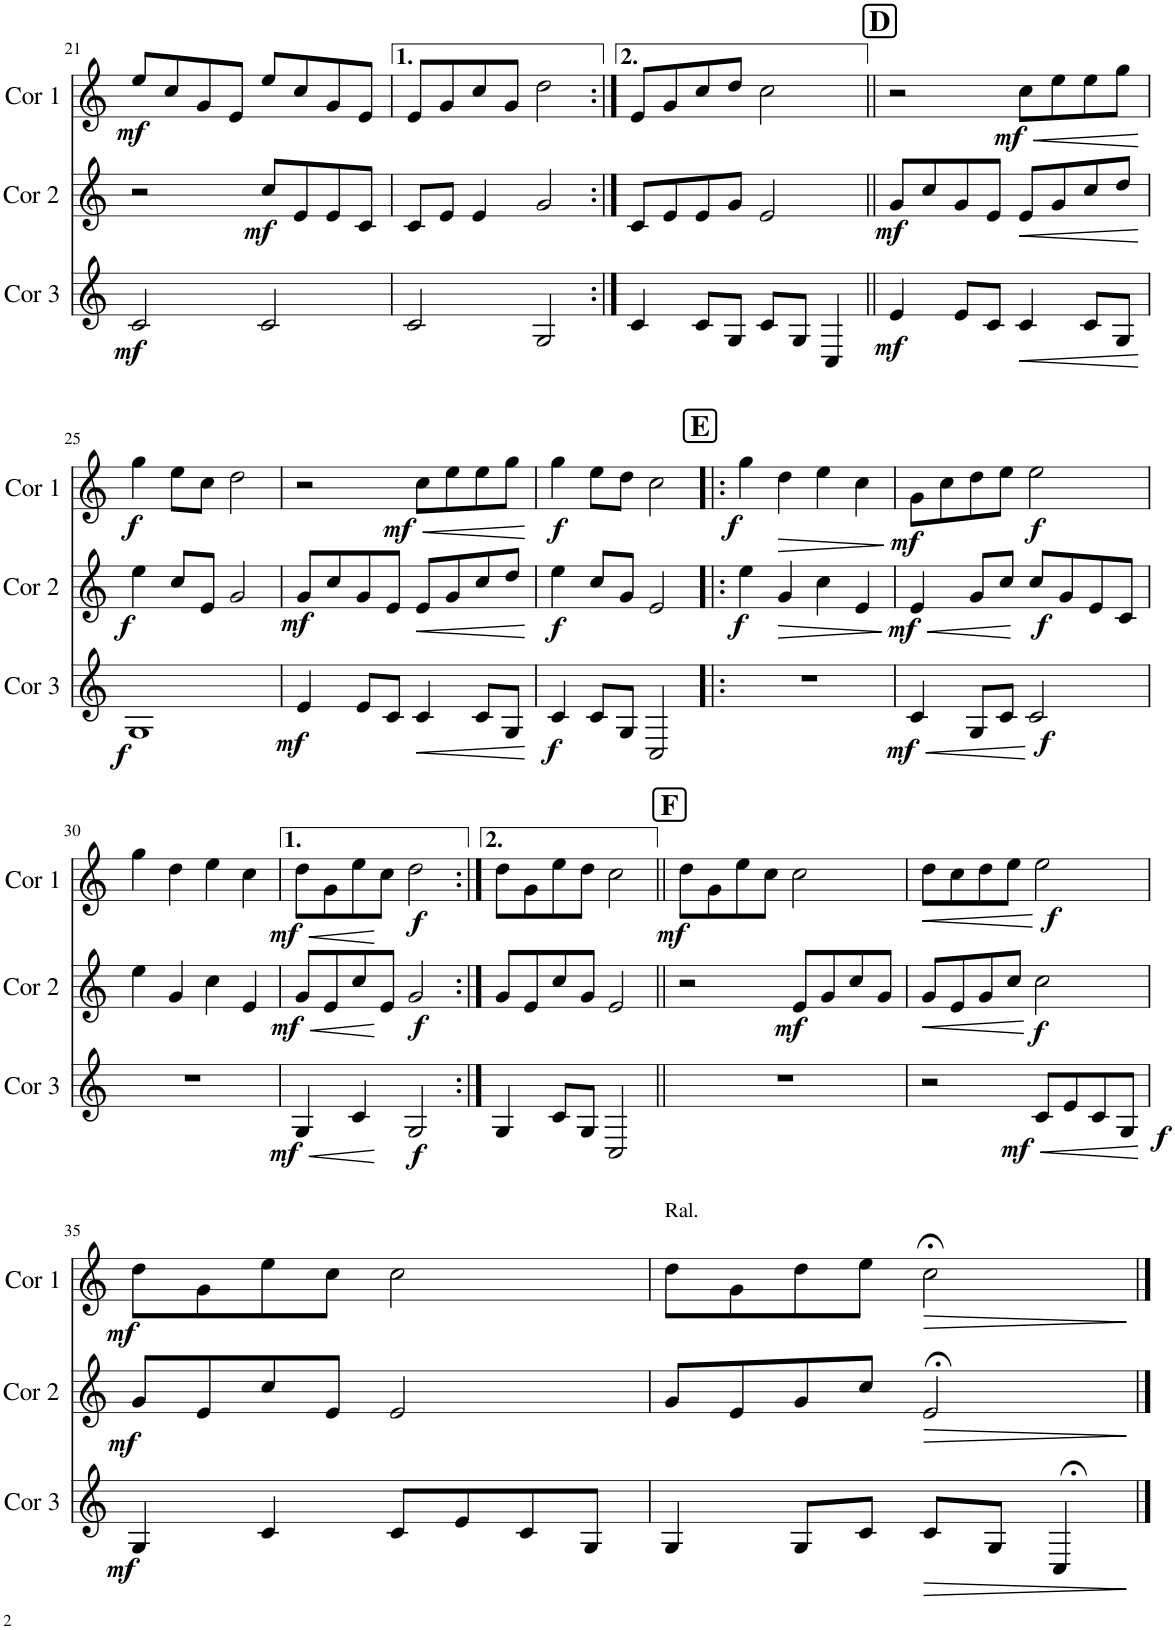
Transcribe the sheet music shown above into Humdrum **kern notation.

**kern	**dynam	**kern	**dynam	**kern	**dynam
*part3	*part3	*part2	*part2	*part1	*part1
*staff3	*staff3	*staff2	*staff2	*staff1	*staff1
*I"Cor 3	*	*I"Cor 2	*	*I"Cor 1	*
*I'Cor 3	*	*I'Cor 2	*	*I'Cor 1	*
!!LO:PB:g=z
*clefG2	*	*clefG2	*	*clefG2	*
*Trd4c7	*	*Trd4c7	*	*Trd4c7	*
*k[]	*	*k[]	*	*k[]	*
*M4/4	*	*M4/4	*	*M4/4	*
=21	=21	=21	=21	=21	=21
!	!LO:DY:b	!	!	!	!LO:DY:b
2c/	mf	2r	.	8ee/L	mf
.	.	.	.	8cc/	.
.	.	.	.	8g/	.
.	.	.	.	8e/J	.
!	!	!	!LO:DY:b	!	!
2c/	.	8cc/L	mf	8ee/L	.
.	.	8e/	.	8cc/	.
.	.	8e/	.	8g/	.
.	.	8c/J	.	8e/J	.
=22	=22	=22	=22	=22	=22
2c/	.	8c/L	.	8e/L	.
.	.	8e/J	.	8g/	.
.	.	4e/	.	8cc/	.
.	.	.	.	8g/J	.
2G/	.	2g/	.	2dd\	.
=23:|!	=23:|!	=23:|!	=23:|!	=23:|!	=23:|!
4c/	.	8c/L	.	8e/L	.
.	.	8e/	.	8g/	.
8c/L	.	8e/	.	8cc/	.
8G/J	.	8g/J	.	8dd/J	.
8c/L	.	2e/	.	2cc\	.
8G/J	.	.	.	.	.
4C/	.	.	.	.	.
!!LO:REH:place=s1:a:B:cj:fs=14:t=D
=24||	=24||	=24||	=24||	=24||	=24||
!	!LO:DY:b	!	!LO:DY:b	!	!
4e/	mf	8g/L	mf	2r	.
.	.	8cc/	.	.	.
8e/L	.	8g/	.	.	.
8c/J	.	8e/J	.	.	.
!	!LO:HP:b	!	!LO:HP:b	!	!LO:HP:b
!	!	!	!	!	!LO:DY:n=1:b
4c/	<	8e/L	<	8cc\L	< mf
.	.	8g/	.	8ee\	.
8c/L	.	8cc/	.	8ee\	.
8G/J	.	8dd/J	.	8gg\J	.
.	[	.	[	.	[
!!LO:LB:g=z
=25	=25	=25	=25	=25	=25
!	!LO:DY:b	!	!LO:DY:b	!	!LO:DY:b
1G	f	4ee\	f	4gg\	f
.	.	8cc/L	.	8ee\L	.
.	.	8e/J	.	8cc\J	.
.	.	2g/	.	2dd\	.
=26	=26	=26	=26	=26	=26
!	!LO:DY:b	!	!LO:DY:b	!	!
4e/	mf	8g/L	mf	2r	.
.	.	8cc/	.	.	.
8e/L	.	8g/	.	.	.
8c/J	.	8e/J	.	.	.
!	!LO:HP:b	!	!LO:HP:b	!	!LO:HP:b
!	!	!	!	!	!LO:DY:n=1:b
4c/	<	8e/L	<	8cc\L	< mf
.	.	8g/	.	8ee\	.
8c/L	.	8cc/	.	8ee\	.
8G/J	.	8dd/J	.	8gg\J	.
.	[	.	[	.	[
=27	=27	=27	=27	=27	=27
!	!LO:DY:b	!	!LO:DY:b	!	!LO:DY:b
4c/	f	4ee\	f	4gg\	f
8c/L	.	8cc/L	.	8ee\L	.
8G/J	.	8g/J	.	8dd\J	.
2C/	.	2e/	.	2cc\	.
!!LO:REH:place=s1:a:B:cj:fs=14:t=E
=28!|:	=28!|:	=28!|:	=28!|:	=28!|:	=28!|:
!	!	!	!LO:DY:b	!	!LO:DY:b
1r	.	4ee\	f	4gg\	f
!	!	!	!LO:HP:b	!	!LO:HP:b
.	.	4g/	>	4dd\	>
.	.	4cc\	.	4ee\	.
.	.	4e/	.	4cc\	.
.	.	.	]	.	]
=29	=29	=29	=29	=29	=29
!	!LO:HP:b	!	!LO:HP:b	!	!
!	!LO:DY:n=1:b	!	!LO:DY:n=1:b	!	!LO:DY:b
4c/	< mf	4e/	< mf	8g\L	mf
.	.	.	.	8cc\	.
8G/L	.	8g/L	.	8dd\	.
8c/J	.	8cc/J	.	8ee\J	.
!	!LO:DY:n=2:b	!	!LO:DY:n=2:b	!	!LO:DY:b
2c/	f	8cc/L	f	2ee\	f
.	.	8g/	.	.	.
.	.	8e/	.	.	.
.	.	8c/J	.	.	.
.	[	.	[	.	.
!!LO:LB:g=z
=30	=30	=30	=30	=30	=30
1r	.	4ee\	.	4gg\	.
.	.	4g/	.	4dd\	.
.	.	4cc\	.	4ee\	.
.	.	4e/	.	4cc\	.
=31	=31	=31	=31	=31	=31
!	!LO:HP:b	!	!LO:HP:b	!	!LO:HP:b
!	!LO:DY:n=1:b	!	!LO:DY:n=1:b	!	!LO:DY:n=1:b
4G/	< mf	8g/L	< mf	8dd\L	< mf
.	.	8e/	.	8g\	.
4c/	.	8cc/	.	8ee\	.
.	.	8e/J	.	8cc\J	.
!	!LO:DY:n=2:b	!	!LO:DY:n=2:b	!	!LO:DY:n=2:b
2G/	f	2g/	f	2dd\	f
.	[	.	[	.	[
=32:|!	=32:|!	=32:|!	=32:|!	=32:|!	=32:|!
4G/	.	8g/L	.	8dd\L	.
.	.	8e/	.	8g\	.
8c/L	.	8cc/	.	8ee\	.
8G/J	.	8g/J	.	8dd\J	.
2C/	.	2e/	.	2cc\	.
!!LO:REH:place=s1:a:B:cj:fs=14:t=F
=33||	=33||	=33||	=33||	=33||	=33||
!	!	!	!	!	!LO:DY:b
1r	.	2r	.	8dd\L	mf
.	.	.	.	8g\	.
.	.	.	.	8ee\	.
.	.	.	.	8cc\J	.
!	!	!	!LO:DY:b	!	!
.	.	8e/L	mf	2cc\	.
.	.	8g/	.	.	.
.	.	8cc/	.	.	.
.	.	8g/J	.	.	.
=34	=34	=34	=34	=34	=34
!	!	!	!LO:HP:b	!	!LO:HP:b
2r	.	8g/L	<	8dd\L	<
.	.	8e/	.	8cc\	.
.	.	8g/	.	8dd\	.
.	.	8cc/J	.	8ee\J	.
!	!LO:HP:b	!	!	!	!
!	!LO:DY:n=1:b	!	!LO:DY:b	!	!LO:DY:b
8c/L	< mf	2cc\	f	2ee\	f
8e/	.	.	.	.	.
8c/	.	.	.	.	.
!	!LO:DY:n=2:b	!	!	!	!
8G/J	f	.	.	.	.
.	[	.	[	.	[
!!LO:LB:g=z
=35	=35	=35	=35	=35	=35
!	!LO:DY:b	!	!LO:DY:b	!	!LO:DY:b
4G/	mf	8g/L	mf	8dd\L	mf
.	.	8e/	.	8g\	.
4c/	.	8cc/	.	8ee\	.
.	.	8e/J	.	8cc\J	.
8c/L	.	2e/	.	2cc\	.
8e/	.	.	.	.	.
8c/	.	.	.	.	.
8G/J	.	.	.	.	.
=36	=36	=36	=36	=36	=36
!	!	!	!	!LO:TX:a:t=Ral.	!
4G/	.	8g/L	.	8dd\L	.
.	.	8e/	.	8g\	.
8G/L	.	8g/	.	8dd\	.
8c/J	.	8cc/J	.	8ee\J	.
!	!LO:HP:b	!	!LO:HP:b	!	!LO:HP:b
8c/L	>	2e;</	>	2cc;<\	>
8G/J	.	.	.	.	.
4C;</	.	.	.	.	.
.	]	.	]	.	]
==	==	==	==	==	==
*-	*-	*-	*-	*-	*-
